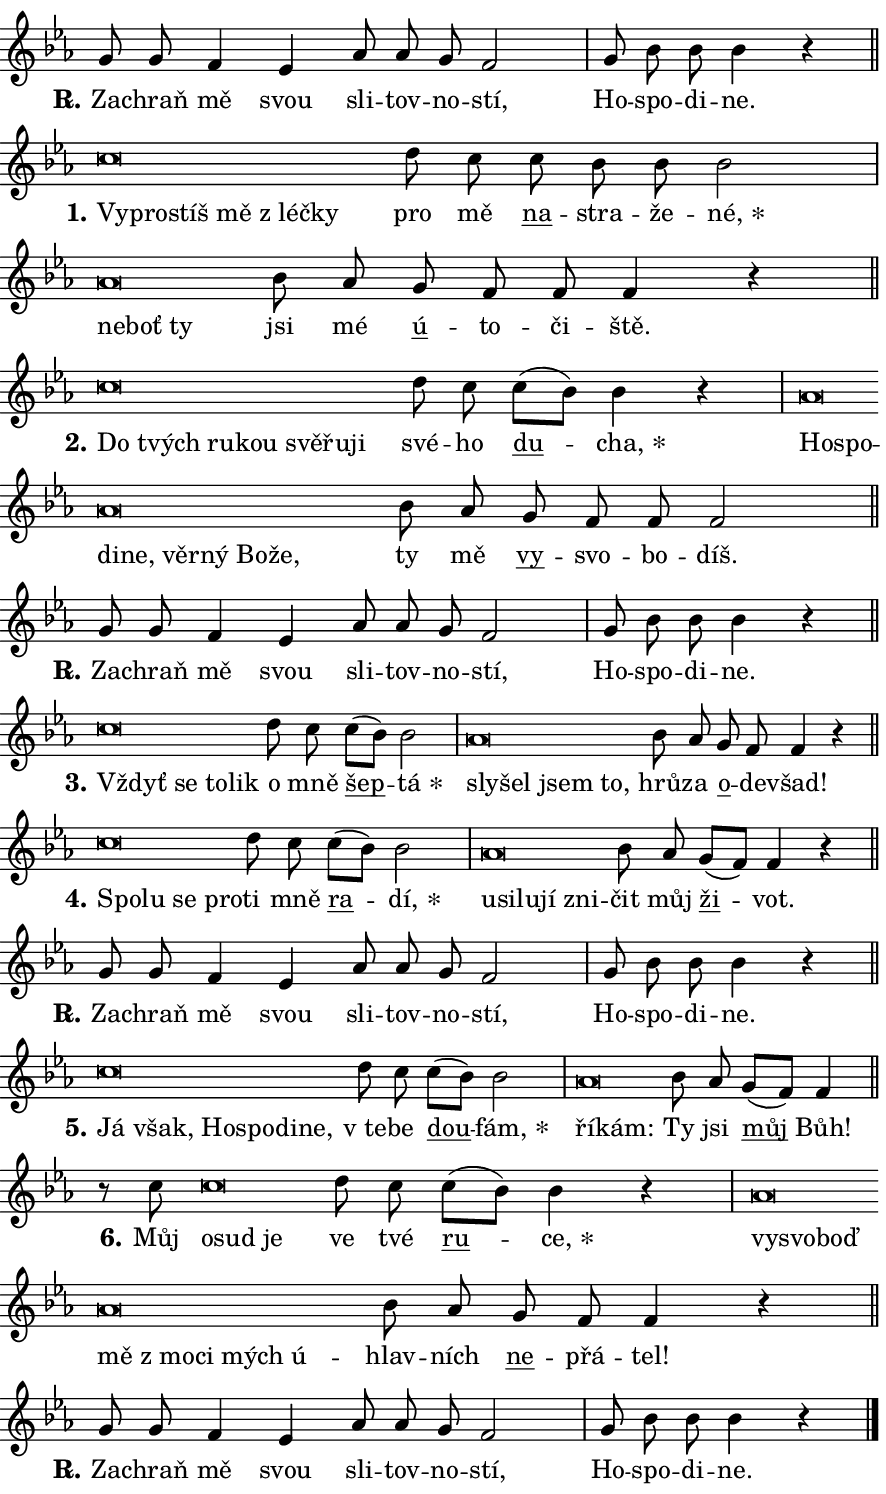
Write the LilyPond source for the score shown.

\version "2.24.0"
\header { tagline = "" }
\paper {
  indent = 0\cm
  top-margin = 0\cm
  right-margin = 0.13\cm % to fit lyric hyphens
  bottom-margin = 0\cm
  left-margin = 0\cm
  paper-width = 15\cm
  page-breaking = #ly:one-page-breaking
  system-system-spacing.basic-distance = #11
  score-system-spacing.basic-distance = #11
  ragged-last = ##f
}


%% Author: Thomas Morley
%% https://lists.gnu.org/archive/html/lilypond-user/2020-05/msg00002.html
#(define (line-position grob)
"Returns position of @var[grob} in current system:
   @code{'start}, if at first time-step
   @code{'end}, if at last time-step
   @code{'middle} otherwise
"
  (let* ((col (ly:item-get-column grob))
         (ln (ly:grob-object col 'left-neighbor))
         (rn (ly:grob-object col 'right-neighbor))
         (col-to-check-left (if (ly:grob? ln) ln col))
         (col-to-check-right (if (ly:grob? rn) rn col))
         (break-dir-left
           (and
             (ly:grob-property col-to-check-left 'non-musical #f)
             (ly:item-break-dir col-to-check-left)))
         (break-dir-right
           (and
             (ly:grob-property col-to-check-right 'non-musical #f)
             (ly:item-break-dir col-to-check-right))))
        (cond ((eqv? 1 break-dir-left) 'start)
              ((eqv? -1 break-dir-right) 'end)
              (else 'middle))))

#(define (tranparent-at-line-position vctor)
  (lambda (grob)
  "Relying on @code{line-position} select the relevant enry from @var{vctor}.
Used to determine transparency,"
    (case (line-position grob)
      ((end) (not (vector-ref vctor 0)))
      ((middle) (not (vector-ref vctor 1)))
      ((start) (not (vector-ref vctor 2))))))

noteHeadBreakVisibility =
#(define-music-function (break-visibility)(vector?)
"Makes @code{NoteHead}s transparent relying on @var{break-visibility}"
#{
  \override NoteHead.transparent =
    #(tranparent-at-line-position break-visibility)
#})

#(define delete-ledgers-for-transparent-note-heads
  (lambda (grob)
    "Reads whether a @code{NoteHead} is transparent.
If so this @code{NoteHead} is removed from @code{'note-heads} from
@var{grob}, which is supposed to be @code{LedgerLineSpanner}.
As a result ledgers are not printed for this @code{NoteHead}"
    (let* ((nhds-array (ly:grob-object grob 'note-heads))
           (nhds-list
             (if (ly:grob-array? nhds-array)
                 (ly:grob-array->list nhds-array)
                 '()))
           ;; Relies on the transparent-property being done before
           ;; Staff.LedgerLineSpanner.after-line-breaking is executed.
           ;; This is fragile ...
           (to-keep
             (remove
               (lambda (nhd)
                 (ly:grob-property nhd 'transparent #f))
               nhds-list)))
      ;; TODO find a better method to iterate over grob-arrays, similiar
      ;; to filter/remove etc for lists
      ;; For now rebuilt from scratch
      (set! (ly:grob-object grob 'note-heads)  '())
      (for-each
        (lambda (nhd)
          (ly:pointer-group-interface::add-grob grob 'note-heads nhd))
        to-keep))))

squashNotes = {
  \override NoteHead.X-extent = #'(-0.2 . 0.2)
  \override NoteHead.Y-extent = #'(-0.75 . 0)
  \override NoteHead.stencil =
    #(lambda (grob)
       (let ((pos (ly:grob-property grob 'staff-position)))
         (begin
           (if (< pos -7) (display "ERROR: Lower brevis then expected\n") (display ""))
           (if (<= pos -6) ly:text-interface::print ly:note-head::print))))
}
unSquashNotes = {
  \revert NoteHead.X-extent
  \revert NoteHead.Y-extent
  \revert NoteHead.stencil
}

hideNotes = \noteHeadBreakVisibility #begin-of-line-visible
unHideNotes = \noteHeadBreakVisibility #all-visible

% work-around for resetting accidentals
% https://lilypond.org/doc/v2.23/Documentation/notation/displaying-rhythms#unmetered-music
cadenzaMeasure = {
  \cadenzaOff
  \partial 1024 s1024
  \cadenzaOn
}

#(define-markup-command (accent layout props text) (markup?)
  "Underline accented syllable"
  (interpret-markup layout props
    #{\markup \override #'(offset . 4.3) \underline { #text }#}))

responsum = \markup \concat {
  "R" \hspace #-1.05 \path #0.1 #'((moveto 0 0.07) (lineto 0.9 0.8)) \hspace #0.05 "."
}

spaceSize = #0.6828661417322834 % exact space size for TeX Gyre Schola

\layout {
  \context {
    \Staff
    \remove "Time_signature_engraver"
    \override LedgerLineSpanner.after-line-breaking = #delete-ledgers-for-transparent-note-heads
  }
  \context {
    \Lyrics {
      \override LyricSpace.minimum-distance = \spaceSize
      \override LyricText.font-name = #"TeX Gyre Schola"
      \override LyricText.font-size = 1
      \override StanzaNumber.font-name = #"TeX Gyre Schola Bold"
      \override StanzaNumber.font-size = 1
    }
  }
  \context {
    \Score 
    \override NoteHead.text =
      #(lambda (grob) 
        (let ((pos (ly:grob-property grob 'staff-position)))
          #{\markup {
            \combine
              \halign #-0.55 \raise #(if (= pos -6) 0 0.5) \override #'(thickness . 2) \draw-line #'(3.2 . 0)
              \musicglyph "noteheads.sM1"
          }#}))
  }
}

% magnetic-lyrics.ily
%
%   written by
%     Jean Abou Samra <jean@abou-samra.fr>
%     Werner Lemberg <wl@gnu.org>
%
%   adapted by
%     Jiri Hon <jiri.hon@gmail.com>
%
% Version 2022-Apr-15

% https://www.mail-archive.com/lilypond-user@gnu.org/msg149350.html

#(define (Left_hyphen_pointer_engraver context)
   "Collect syllable-hyphen-syllable occurrences in lyrics and store
them in properties.  This engraver only looks to the left.  For
example, if the lyrics input is @code{foo -- bar}, it does the
following.

@itemize @bullet
@item
Set the @code{text} property of the @code{LyricHyphen} grob between
@q{foo} and @q{bar} to @code{foo}.

@item
Set the @code{left-hyphen} property of the @code{LyricText} grob with
text @q{foo} to the @code{LyricHyphen} grob between @q{foo} and
@q{bar}.
@end itemize

Use this auxiliary engraver in combination with the
@code{lyric-@/text::@/apply-@/magnetic-@/offset!} hook."
   (let ((hyphen #f)
         (text #f))
     (make-engraver
      (acknowledgers
       ((lyric-syllable-interface engraver grob source-engraver)
        (set! text grob)))
      (end-acknowledgers
       ((lyric-hyphen-interface engraver grob source-engraver)
        ;(when (not (grob::has-interface grob 'lyric-space-interface))
          (set! hyphen grob)));)
      ((stop-translation-timestep engraver)
       (when (and text hyphen)
         (ly:grob-set-object! text 'left-hyphen hyphen))
       (set! text #f)
       (set! hyphen #f)))))

#(define (lyric-text::apply-magnetic-offset! grob)
   "If the space between two syllables is less than the value in
property @code{LyricText@/.details@/.squash-threshold}, move the right
syllable to the left so that it gets concatenated with the left
syllable.

Use this function as a hook for
@code{LyricText@/.after-@/line-@/breaking} if the
@code{Left_@/hyphen_@/pointer_@/engraver} is active."
   (let ((hyphen (ly:grob-object grob 'left-hyphen #f)))
     (when hyphen
       (let ((left-text (ly:spanner-bound hyphen LEFT)))
         (when (grob::has-interface left-text 'lyric-syllable-interface)
           (let* ((common (ly:grob-common-refpoint grob left-text X))
                  (this-x-ext (ly:grob-extent grob common X))
                  (left-x-ext
                   (begin
                     ;; Trigger magnetism for left-text.
                     (ly:grob-property left-text 'after-line-breaking)
                     (ly:grob-extent left-text common X)))
                  ;; `delta` is the gap width between two syllables.
                  (delta (- (interval-start this-x-ext)
                            (interval-end left-x-ext)))
                  (details (ly:grob-property grob 'details))
                  (threshold (assoc-get 'squash-threshold details 0.2)))
             (when (< delta threshold)
               (let* (;; We have to manipulate the input text so that
                      ;; ligatures crossing syllable boundaries are not
                      ;; disabled.  For languages based on the Latin
                      ;; script this is essentially a beautification.
                      ;; However, for non-Western scripts it can be a
                      ;; necessity.
                      (lt (ly:grob-property left-text 'text))
                      (rt (ly:grob-property grob 'text))
                      (is-space (grob::has-interface hyphen 'lyric-space-interface))
                      (space (if is-space " " ""))
                      (extra-delta (if is-space spaceSize 0))
                      ;; Append new syllable.
                      (ltrt-space (if (and (string? lt) (string? rt))
                                (string-append lt space rt)
                                (make-concat-markup (list lt space rt))))
                      ;; Right-align `ltrt` to the right side.
                      (ltrt-space-markup (grob-interpret-markup
                               grob
                               (make-translate-markup
                                (cons (interval-length this-x-ext) 0)
                                (make-right-align-markup ltrt-space)))))
                 (begin
                   ;; Don't print `left-text`.
                   (ly:grob-set-property! left-text 'stencil #f)
                   ;; Set text and stencil (which holds all collected
                   ;; syllables so far) and shift it to the left.
                   (ly:grob-set-property! grob 'text ltrt-space)
                   (ly:grob-set-property! grob 'stencil ltrt-space-markup)
                   (ly:grob-translate-axis! grob (- (- delta extra-delta)) X))))))))))


#(define (lyric-hyphen::displace-bounds-first grob)
   ;; Make very sure this callback isn't triggered too early.
   (let ((left (ly:spanner-bound grob LEFT))
         (right (ly:spanner-bound grob RIGHT)))
     (ly:grob-property left 'after-line-breaking)
     (ly:grob-property right 'after-line-breaking)
     (ly:lyric-hyphen::print grob)))

squashThreshold = #0.4

\layout {
  \context {
    \Lyrics
    \consists #Left_hyphen_pointer_engraver
    \override LyricText.after-line-breaking =
      #lyric-text::apply-magnetic-offset!
    \override LyricHyphen.stencil = #lyric-hyphen::displace-bounds-first
    \override LyricText.details.squash-threshold = \squashThreshold
    \override LyricHyphen.minimum-distance = 0
    \override LyricHyphen.minimum-length = \squashThreshold
  }
}

squashText = \override LyricText.details.squash-threshold = 9999
unSquashText = \override LyricText.details.squash-threshold = \squashThreshold

leftText = \override LyricText.self-alignment-X = #LEFT
unLeftText = \revert LyricText.self-alignment-X

starOffset = #(lambda (grob) 
                (let ((x_offset (ly:self-alignment-interface::aligned-on-x-parent grob)))
                  (if (= x_offset 0) 0 (+ x_offset 1.2))))

star = #(define-music-function (syllable)(string?)
"Append star separator at the end of a syllable"
#{
  \once \override LyricText.X-offset = #starOffset
  \lyricmode { \markup {
    #syllable
    \override #'((font-name . "TeX Gyre Schola Bold")) \hspace #0.2 \lower #0.65 \larger "*"
  } }
#})

starAccent = #(define-music-function (syllable)(string?)
"Append star separator at the end of a syllable and make accent"
#{
  \once \override LyricText.X-offset = #starOffset
  \lyricmode { \markup {
    \accent #syllable
    \override #'((font-name . "TeX Gyre Schola Bold")) \hspace #0.2 \lower #0.65 \larger "*"
  } }
#})

breath = #(define-music-function (syllable)(string?)
"Append breathing indicator at the end of a syllable"
#{
  \lyricmode { \markup { #syllable "+" } }
#})

optionalBreath = #(define-music-function (syllable)(string?)
"Append optional breathing indicator at the end of a syllable"
#{
  \lyricmode { \markup { #syllable "(+)" } }
#})


\score {
    <<
        \new Voice = "melody" { \cadenzaOn \key es \major \relative { g'8 g f4 es \bar "" as8 as g f2 \cadenzaMeasure \bar "|" g8 bes bes bes4 r \cadenzaMeasure \bar "||" \break } }
        \new Lyrics \lyricsto "melody" { \lyricmode { \set stanza = \responsum
Za -- chraň mě svou sli -- tov -- no -- stí, Ho -- spo -- di -- ne. } }
    >>
    \layout {}
}

\score {
    <<
        \new Voice = "melody" { \cadenzaOn \key es \major \relative { \squashNotes c''\breve*1/16 \hideNotes \breve*1/16 \bar "" \breve*1/16 \bar "" \breve*1/16 \bar "" \breve*1/16 \breve*1/16 \bar "" \unHideNotes \unSquashNotes d8 c \bar "" c bes bes bes2 \cadenzaMeasure \bar "|" \squashNotes as\breve*1/16 \hideNotes \breve*1/16 \breve*1/16 \bar "" \unHideNotes \unSquashNotes bes8 as \bar "" g f f f4 r \cadenzaMeasure \bar "||" \break } }
        \new Lyrics \lyricsto "melody" { \lyricmode { \set stanza = "1."
\leftText Vy -- \squashText pro -- stíš mě "z léč" -- ky \unLeftText \unSquashText pro mě \markup \accent na -- stra -- že -- \star né, \leftText ne -- \squashText boť ty \unLeftText \unSquashText jsi mé \markup \accent ú -- to -- či -- ště. } }
    >>
    \layout {}
}

\score {
    <<
        \new Voice = "melody" { \cadenzaOn \key es \major \relative { \squashNotes c''\breve*1/16 \hideNotes \breve*1/16 \bar "" \breve*1/16 \bar "" \breve*1/16 \bar "" \breve*1/16 \bar "" \breve*1/16 \breve*1/16 \bar "" \unHideNotes \unSquashNotes d8 c \bar "" c[( bes)] bes4 r \cadenzaMeasure \bar "|" \squashNotes as\breve*1/16 \hideNotes \breve*1/16 \bar "" \breve*1/16 \bar "" \breve*1/16 \bar "" \breve*1/16 \bar "" \breve*1/16 \bar "" \breve*1/16 \breve*1/16 \bar "" \unHideNotes \unSquashNotes bes8 as \bar "" g f f f2 \cadenzaMeasure \bar "||" \break } }
        \new Lyrics \lyricsto "melody" { \lyricmode { \set stanza = "2."
\leftText Do \squashText tvých ru -- kou svě -- řu -- ji \unLeftText \unSquashText své -- ho \markup \accent du -- \star cha, \leftText Ho -- \squashText spo -- di -- ne, věr -- ný Bo -- že, \unLeftText \unSquashText ty mě \markup \accent vy -- svo -- bo -- díš. } }
    >>
    \layout {}
}

\score {
    <<
        \new Voice = "melody" { \cadenzaOn \key es \major \relative { g'8 g f4 es \bar "" as8 as g f2 \cadenzaMeasure \bar "|" g8 bes bes bes4 r \cadenzaMeasure \bar "||" \break } }
        \new Lyrics \lyricsto "melody" { \lyricmode { \set stanza = \responsum
Za -- chraň mě svou sli -- tov -- no -- stí, Ho -- spo -- di -- ne. } }
    >>
    \layout {}
}

\score {
    <<
        \new Voice = "melody" { \cadenzaOn \key es \major \relative { \squashNotes c''\breve*1/16 \hideNotes \breve*1/16 \bar "" \breve*1/16 \breve*1/16 \bar "" \unHideNotes \unSquashNotes d8 c \bar "" c[( bes)] bes2 \cadenzaMeasure \bar "|" \squashNotes as\breve*1/16 \hideNotes \breve*1/16 \bar "" \breve*1/16 \breve*1/16 \bar "" \unHideNotes \unSquashNotes bes8 as \bar "" g f f4 r \cadenzaMeasure \bar "||" \break } }
        \new Lyrics \lyricsto "melody" { \lyricmode { \set stanza = "3."
\leftText Vždyť \squashText se to -- lik \unLeftText \unSquashText o mně \markup \accent šep -- \star tá \leftText sly -- \squashText šel jsem to, \unLeftText \unSquashText hrů -- za \markup \accent o -- de -- všad! } }
    >>
    \layout {}
}

\score {
    <<
        \new Voice = "melody" { \cadenzaOn \key es \major \relative { \squashNotes c''\breve*1/16 \hideNotes \breve*1/16 \bar "" \breve*1/16 \breve*1/16 \bar "" \unHideNotes \unSquashNotes d8 c \bar "" c[( bes)] bes2 \cadenzaMeasure \bar "|" \squashNotes as\breve*1/16 \hideNotes \breve*1/16 \bar "" \breve*1/16 \bar "" \breve*1/16 \breve*1/16 \bar "" \unHideNotes \unSquashNotes bes8 as \bar "" g[( f)] f4 r \cadenzaMeasure \bar "||" \break } }
        \new Lyrics \lyricsto "melody" { \lyricmode { \set stanza = "4."
\leftText Spo -- \squashText lu se pro -- \unLeftText \unSquashText ti mně \markup \accent ra -- \star dí, \leftText u -- \squashText si -- lu -- jí zni -- \unLeftText \unSquashText čit můj \markup \accent ži -- vot. } }
    >>
    \layout {}
}

\score {
    <<
        \new Voice = "melody" { \cadenzaOn \key es \major \relative { g'8 g f4 es \bar "" as8 as g f2 \cadenzaMeasure \bar "|" g8 bes bes bes4 r \cadenzaMeasure \bar "||" \break } }
        \new Lyrics \lyricsto "melody" { \lyricmode { \set stanza = \responsum
Za -- chraň mě svou sli -- tov -- no -- stí, Ho -- spo -- di -- ne. } }
    >>
    \layout {}
}

\score {
    <<
        \new Voice = "melody" { \cadenzaOn \key es \major \relative { \squashNotes c''\breve*1/16 \hideNotes \breve*1/16 \bar "" \breve*1/16 \bar "" \breve*1/16 \bar "" \breve*1/16 \breve*1/16 \bar "" \unHideNotes \unSquashNotes d8 c \bar "" c[( bes)] bes2 \cadenzaMeasure \bar "|" \squashNotes as\breve*1/16 \hideNotes \breve*1/16 \bar "" \unHideNotes \unSquashNotes bes8 as \bar "" g[( f)] f4 \cadenzaMeasure \bar "||" \break } }
        \new Lyrics \lyricsto "melody" { \lyricmode { \set stanza = "5."
\leftText Já \squashText však, Ho -- spo -- di -- ne, \unLeftText \unSquashText "v te" -- be \markup \accent dou -- \star fám, \leftText ří -- \squashText kám: \unLeftText \unSquashText Ty jsi \markup \accent můj Bůh! } }
    >>
    \layout {}
}

\score {
    <<
        \new Voice = "melody" { \cadenzaOn \key es \major \relative { r8 c'' \squashNotes c\breve*1/16 \hideNotes \breve*1/16 \breve*1/16 \bar "" \unHideNotes \unSquashNotes d8 c \bar "" c[( bes)] bes4 r \cadenzaMeasure \bar "|" \squashNotes as\breve*1/16 \hideNotes \breve*1/16 \bar "" \breve*1/16 \bar "" \breve*1/16 \bar "" \breve*1/16 \bar "" \breve*1/16 \bar "" \breve*1/16 \breve*1/16 \bar "" \unHideNotes \unSquashNotes bes8 as \bar "" g f f4 r \cadenzaMeasure \bar "||" \break } }
        \new Lyrics \lyricsto "melody" { \lyricmode { \set stanza = "6."
Můj \leftText o -- \squashText sud je \unLeftText \unSquashText ve tvé \markup \accent ru -- \star ce, \leftText vy -- \squashText svo -- boď mě "z mo" -- ci mých ú -- \unLeftText \unSquashText hlav -- ních \markup \accent ne -- přá -- tel! } }
    >>
    \layout {}
}

\score {
    <<
        \new Voice = "melody" { \cadenzaOn \key es \major \relative { g'8 g f4 es \bar "" as8 as g f2 \cadenzaMeasure \bar "|" g8 bes bes bes4 r \cadenzaMeasure \bar "||" \break } \bar "|." }
        \new Lyrics \lyricsto "melody" { \lyricmode { \set stanza = \responsum
Za -- chraň mě svou sli -- tov -- no -- stí, Ho -- spo -- di -- ne. } }
    >>
    \layout {}
}
